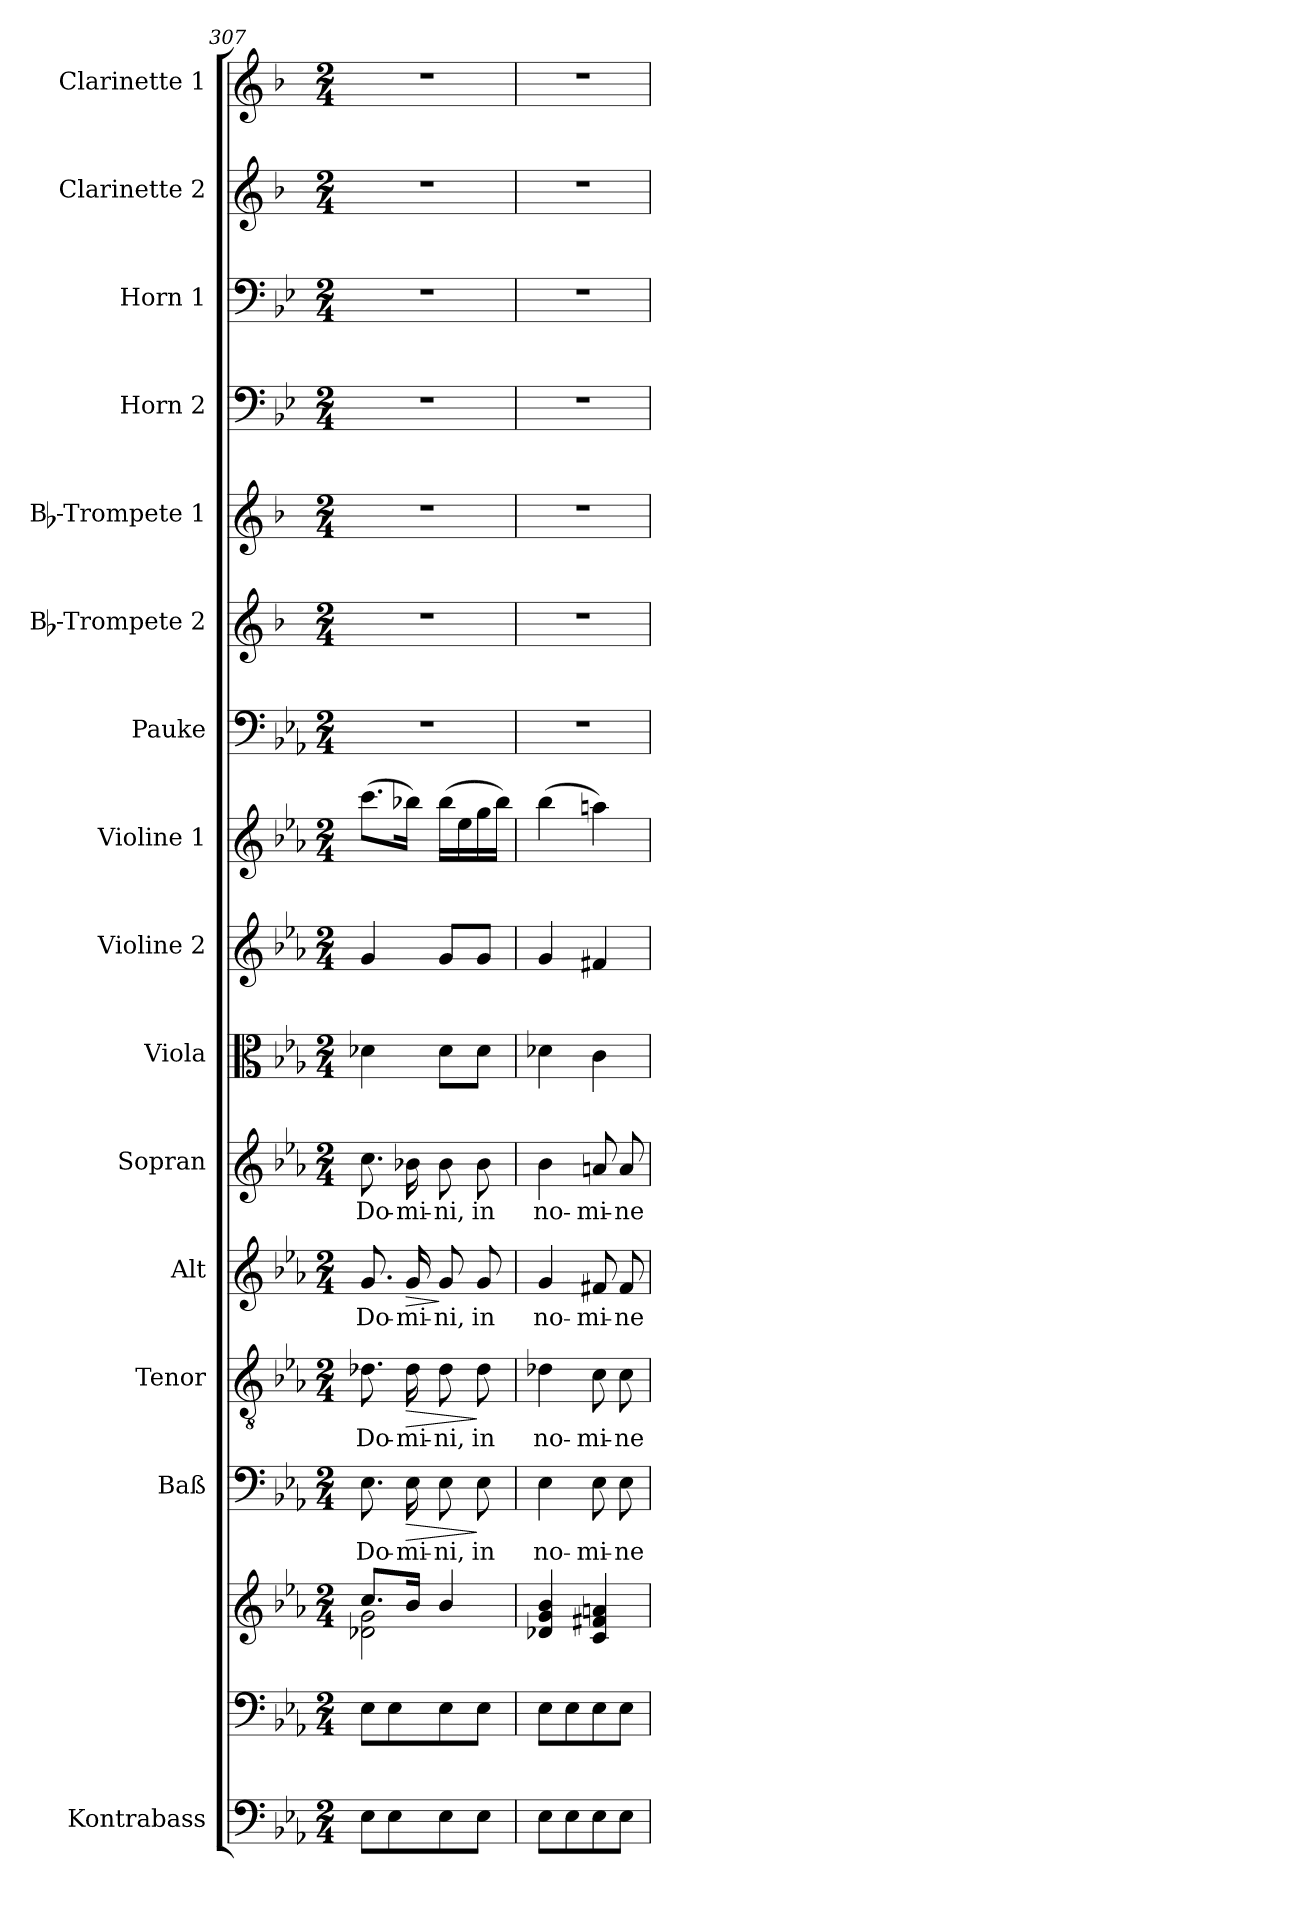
**kern	**kern	**kern	**kern	**text	**dynam	**kern	**text	**dynam	**kern	**text	**dynam	**kern	**text	**kern	**kern	**kern	**kern	**kern	**kern	**kern	**kern	**kern	**kern
*part16	*part15	*part15	*part14	*part14	*part14	*part13	*part13	*part13	*part12	*part12	*part12	*part11	*part11	*part10	*part9	*part8	*part7	*part6	*part5	*part4	*part3	*part2	*part1
*staff17	*staff16	*staff15	*staff14	*staff14	*staff14	*staff13	*staff13	*staff13	*staff12	*staff12	*staff12	*staff11	*staff11	*staff10	*staff9	*staff8	*staff7	*staff6	*staff5	*staff4	*staff3	*staff2	*staff1
*I"Kontrabass	*	*	*I"Baß	*	*	*I"Tenor	*	*	*I"Alt	*	*	*I"Sopran	*	*I"Viola	*I"Violine 2	*I"Violine 1	*I"Pauke	*I"Bb-Trompete 2	*I"Bb-Trompete 1	*I"Horn 2	*I"Horn 1	*I"Clarinette 2	*I"Clarinette 1
*I'Kb.	*	*	*I'Baß	*	*	*I'Ten	*	*	*I'Alt	*	*	*I'Sop	*	*I'Vla.	*I'Vln. 2	*I'Vln. 1	*I'Pk.	*I'Bb Trp. 2	*I'Bb Trp. 1	*I'Hrn. 2	*I'Hrn. 1	*I'Cl. 2	*I'Cl. 1
*clefF4	*clefF4	*clefG2	*clefF4	*	*	*clefGv2	*	*	*clefG2	*	*	*clefG2	*	*clefC3	*clefG2	*clefG2	*clefF4	*clefG2	*clefG2	*clefF4	*clefF4	*clefG2	*clefG2
*ITrd7c12	*	*	*	*	*	*	*	*	*	*	*	*	*	*	*	*	*	*ITrd1c2	*ITrd1c2	*ITrd4c7	*ITrd4c7	*ITrd1c2	*ITrd1c2
*k[b-e-a-]	*k[b-e-a-]	*k[b-e-a-]	*k[b-e-a-]	*	*	*k[b-e-a-]	*	*	*k[b-e-a-]	*	*	*k[b-e-a-]	*	*k[b-e-a-]	*k[b-e-a-]	*k[b-e-a-]	*k[b-e-a-]	*k[b-e-a-]	*k[b-e-a-]	*k[b-e-a-]	*k[b-e-a-]	*k[b-e-a-]	*k[b-e-a-]
*E-:	*E-:	*E-:	*E-:	*	*	*E-:	*	*	*E-:	*	*	*E-:	*	*E-:	*E-:	*E-:	*E-:	*E-:	*E-:	*E-:	*E-:	*E-:	*E-:
*M2/4	*M2/4	*M2/4	*M2/4	*	*	*M2/4	*	*	*M2/4	*	*	*M2/4	*	*M2/4	*M2/4	*M2/4	*M2/4	*M2/4	*M2/4	*M2/4	*M2/4	*M2/4	*M2/4
=307	=307	=307	=307	=307	=307	=307	=307	=307	=307	=307	=307	=307	=307	=307	=307	=307	=307	=307	=307	=307	=307	=307	=307
*	*	*^	*	*	*	*	*	*	*	*	*	*	*	*	*	*	*	*	*	*	*	*	*
!	!	!	!	!	!LO:LY:b	!	!	!LO:LY:b	!	!	!LO:LY:b	!	!	!LO:LY:b	!	!	!	!	!	!	!	!	!	!
8EE-\L	8E-\L	8.cc/L	2d-X\ 2g\	8.E-\	Do-	.	8.d-X\	Do-	.	8.g/	Do-	.	8.cc\	Do-	4d-X\	4g/	(>8.ccc\L	2r	2r	2r	2r	2r	2r	2r
8EE-\	8E-\	.	.	.	.	.	.	.	.	.	.	.	.	.	.	.	.	.	.	.	.	.	.	.
!	!	!	!	!	!LO:LY:b	!LO:HP:b	!	!LO:LY:b	!LO:HP:b	!	!LO:LY:b	!LO:HP:b	!	!LO:LY:b	!	!	!	!	!	!	!	!	!	!
.	.	16b-/Jk	.	16E-\	-mi-	>	16d-\	-mi-	>	16g/	-mi-	>	16b-X\	-mi-	.	.	16bb-X\Jk)	.	.	.	.	.	.	.
!	!	!	!	!	!LO:LY:b	!	!	!LO:LY:b	!	!	!LO:LY:b	!	!	!LO:LY:b	!	!	!	!	!	!	!	!	!	!
8EE-\	8E-\	4b-/	.	8E-\	-ni,	.	8d-\	-ni,	.	8g/	-ni,	]	8b-\	-ni,	8d-\L	8g/L	(>16bb-\LL	.	.	.	.	.	.	.
.	.	.	.	.	.	.	.	.	.	.	.	.	.	.	.	.	16ee-\	.	.	.	.	.	.	.
!	!	!	!	!	!LO:LY:b	!	!	!LO:LY:b	!	!	!LO:LY:b	!	!	!LO:LY:b	!	!	!	!	!	!	!	!	!	!
8EE-\J	8E-\J	.	.	8E-\	in	]	8d-\	in	]	8g/	in	.	8b-\	in	8d-\J	8g/J	16gg\	.	.	.	.	.	.	.
.	.	.	.	.	.	.	.	.	.	.	.	.	.	.	.	.	16bb-\JJ)	.	.	.	.	.	.	.
*	*	*v	*v	*	*	*	*	*	*	*	*	*	*	*	*	*	*	*	*	*	*	*	*	*
=308	=308	=308	=308	=308	=308	=308	=308	=308	=308	=308	=308	=308	=308	=308	=308	=308	=308	=308	=308	=308	=308	=308	=308
!	!	!	!	!LO:LY:b	!	!	!LO:LY:b	!	!	!LO:LY:b	!	!	!LO:LY:b	!	!	!	!	!	!	!	!	!	!
8EE-\L	8E-\L	4d-X/ 4g/ 4b-/	4E-\	no-	.	4d-X\	no-	.	4g/	no-	.	4b-\	no-	4d-X\	4g/	(>4bb-\	2r	2r	2r	2r	2r	2r	2r
8EE-\	8E-\	.	.	.	.	.	.	.	.	.	.	.	.	.	.	.	.	.	.	.	.	.	.
!	!	!	!	!LO:LY:b	!	!	!LO:LY:b	!	!	!LO:LY:b	!	!	!LO:LY:b	!	!	!	!	!	!	!	!	!	!
8EE-\	8E-\	4c/ 4f#X/ 4an/	8E-\	-mi-	.	8c\	-mi-	.	8f#X/	-mi-	.	8an/	-mi-	4c\	4f#X/	4aan\)	.	.	.	.	.	.	.
!	!	!	!	!LO:LY:b	!	!	!LO:LY:b	!	!	!LO:LY:b	!	!	!LO:LY:b	!	!	!	!	!	!	!	!	!	!
8EE-\J	8E-\J	.	8E-\	-ne	.	8c\	-ne	.	8f#/	-ne	.	8a/	-ne	.	.	.	.	.	.	.	.	.	.
=	=	=	=	=	=	=	=	=	=	=	=	=	=	=	=	=	=	=	=	=	=	=	=
*-	*-	*-	*-	*-	*-	*-	*-	*-	*-	*-	*-	*-	*-	*-	*-	*-	*-	*-	*-	*-	*-	*-	*-
